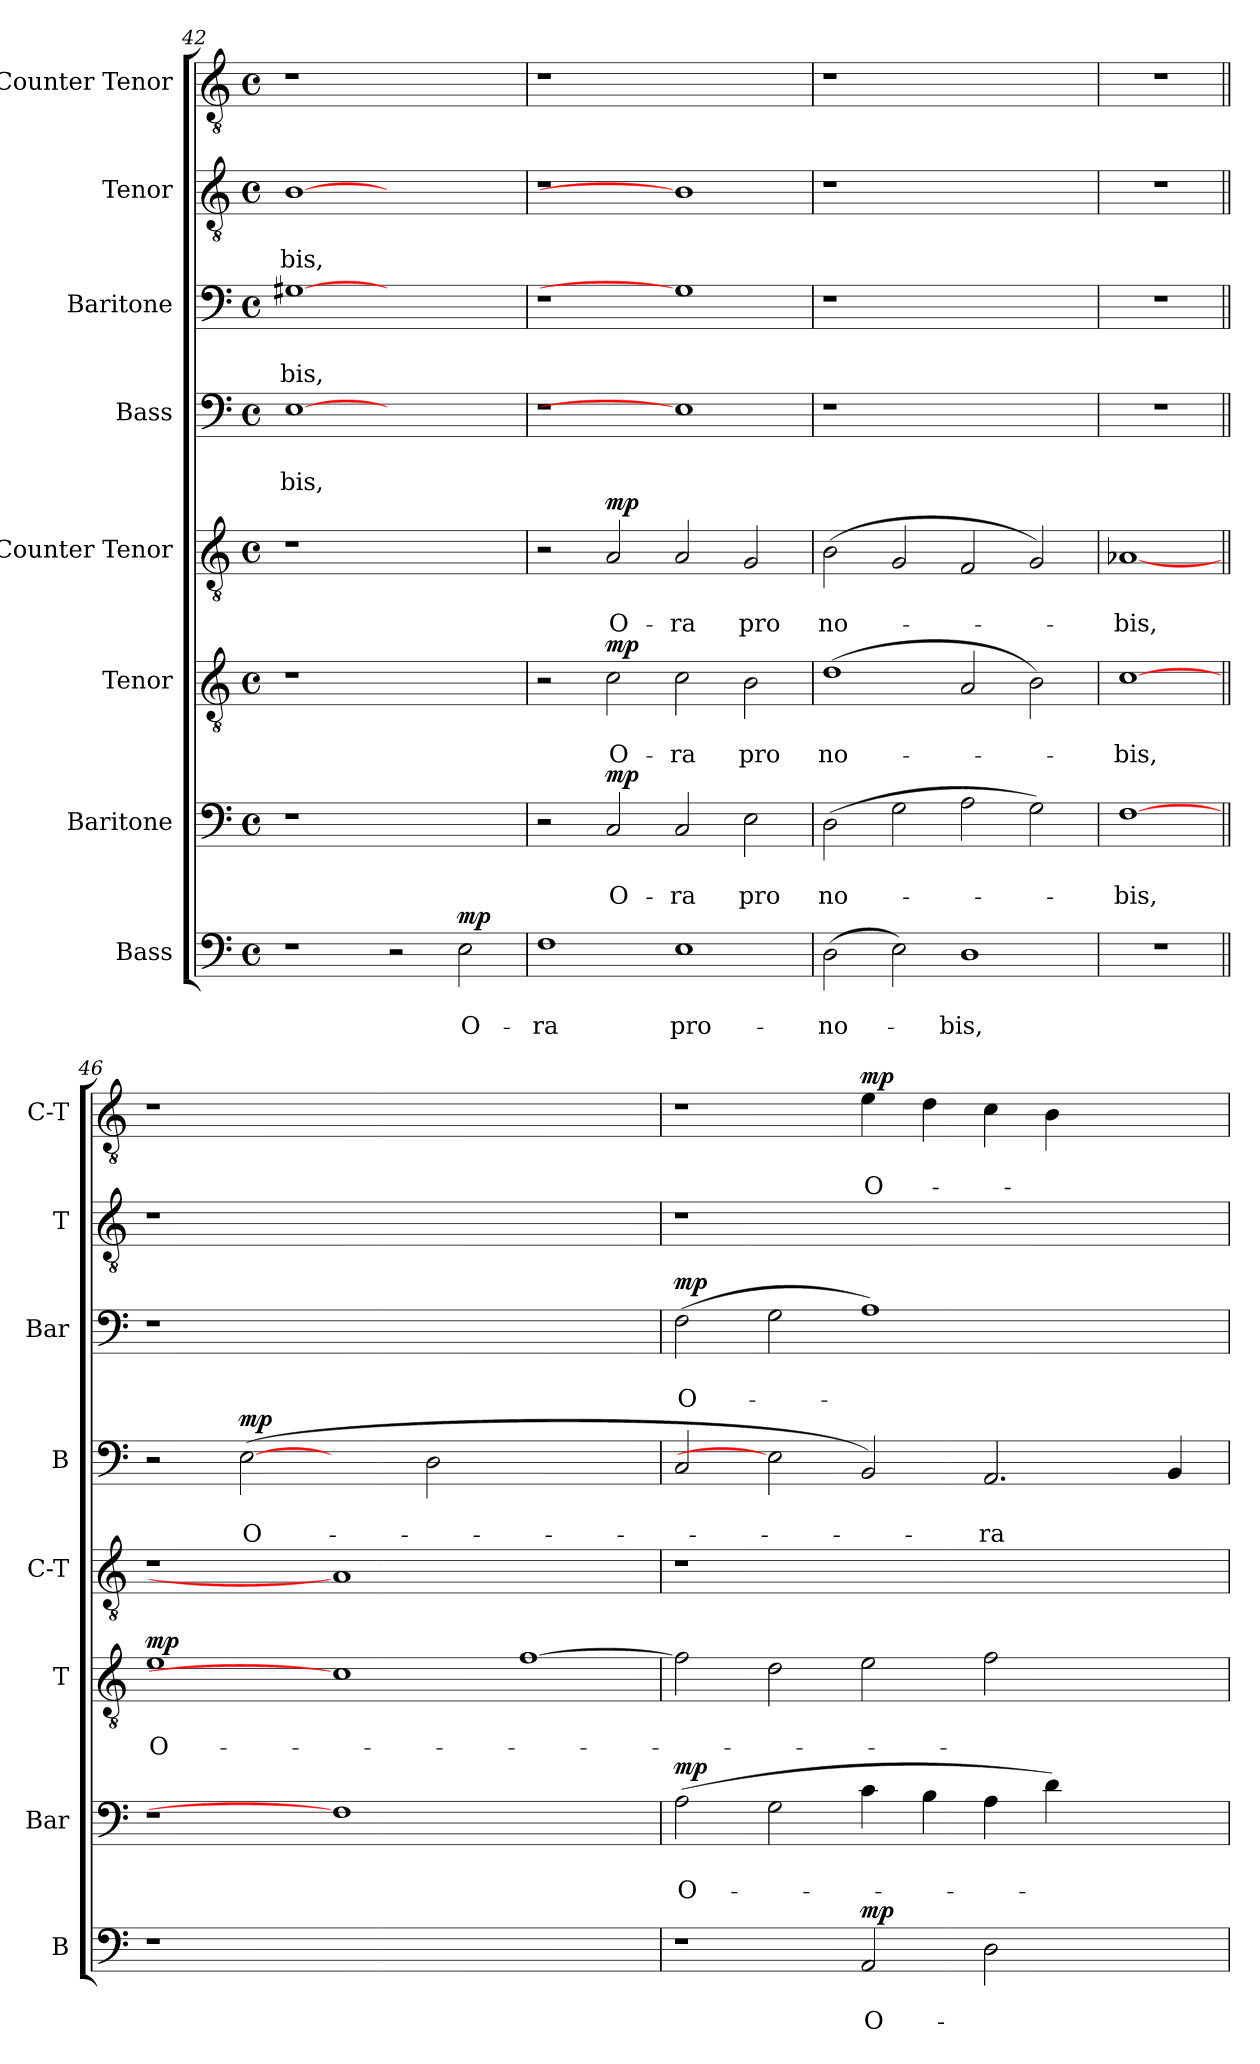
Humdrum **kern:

**kern	**text	**text	**dynam	**kern	**text	**text	**dynam	**kern	**text	**text	**dynam	**kern	**text	**text	**dynam	**kern	**text	**text	**dynam	**kern	**text	**text	**dynam	**kern	**text	**text	**kern	**text	**text	**dynam
*part8	*part8	*part8	*part8	*part7	*part7	*part7	*part7	*part6	*part6	*part6	*part6	*part5	*part5	*part5	*part5	*part4	*part4	*part4	*part4	*part3	*part3	*part3	*part3	*part2	*part2	*part2	*part1	*part1	*part1	*part1
*staff8	*staff8	*staff8	*staff8	*staff7	*staff7	*staff7	*staff7	*staff6	*staff6	*staff6	*staff6	*staff5	*staff5	*staff5	*staff5	*staff4	*staff4	*staff4	*staff4	*staff3	*staff3	*staff3	*staff3	*staff2	*staff2	*staff2	*staff1	*staff1	*staff1	*staff1
*I"Bass	*	*	*	*I"Baritone	*	*	*	*I"Tenor	*	*	*	*I"Counter Tenor	*	*	*	*I"Bass	*	*	*	*I"Baritone	*	*	*	*I"Tenor	*	*	*I"Counter Tenor	*	*	*
*I'B	*	*	*	*I'Bar	*	*	*	*I'T	*	*	*	*I'C-T	*	*	*	*I'B	*	*	*	*I'Bar	*	*	*	*I'T	*	*	*I'C-T	*	*	*
*clefF4	*	*	*	*clefF4	*	*	*	*clefGv2	*	*	*	*clefGv2	*	*	*	*clefF4	*	*	*	*clefF4	*	*	*	*clefGv2	*	*	*clefGv2	*	*	*
*k[]	*	*	*	*k[]	*	*	*	*k[]	*	*	*	*k[]	*	*	*	*k[]	*	*	*	*k[]	*	*	*	*k[]	*	*	*k[]	*	*	*
*C:	*	*	*	*C:	*	*	*	*C:	*	*	*	*C:	*	*	*	*C:	*	*	*	*C:	*	*	*	*C:	*	*	*C:	*	*	*
*M4/4	*	*	*	*M4/4	*	*	*	*M4/4	*	*	*	*M4/4	*	*	*	*M4/4	*	*	*	*M4/4	*	*	*	*M4/4	*	*	*M4/4	*	*	*
*met(c)	*	*	*	*met(c)	*	*	*	*met(c)	*	*	*	*met(c)	*	*	*	*met(c)	*	*	*	*met(c)	*	*	*	*met(c)	*	*	*met(c)	*	*	*
=42	=42	=42	=42	=42	=42	=42	=42	=42	=42	=42	=42	=42	=42	=42	=42	=42	=42	=42	=42	=42	=42	=42	=42	=42	=42	=42	=42	=42	=42	=42
!	!	!	!	!	!	!	!	!	!	!	!	!	!	!	!	!	!	!LO:LY:b	!	!	!	!LO:LY:b	!	!	!	!LO:LY:b	!	!	!	!
1r	.	.	.	1r	.	.	.	1r	.	.	.	1r	.	.	.	[1E	.	-bis,	.	[1G#X	.	-bis,	.	[1B	.	-bis,	1r	.	.	.
2r	.	.	.	1ryy	.	.	.	1ryy	.	.	.	1ryy	.	.	.	1ryy	.	.	.	1ryy	.	.	.	1ryy	.	.	1ryy	.	.	.
!	!	!LO:LY:b	!LO:DY:a	!	!	!	!	!	!	!	!	!	!	!	!	!	!	!	!	!	!	!	!	!	!	!	!	!	!	!
2E\	.	O-	mp	.	.	.	.	.	.	.	.	.	.	.	.	.	.	.	.	.	.	.	.	.	.	.	.	.	.	.
=43	=43	=43	=43	=43	=43	=43	=43	=43	=43	=43	=43	=43	=43	=43	=43	=43	=43	=43	=43	=43	=43	=43	=43	=43	=43	=43	=43	=43	=43	=43
!	!	!LO:LY:b	!	!	!	!	!	!	!	!	!	!	!	!	!	!	!	!	!	!	!	!	!	!	!	!	!	!	!	!
1F	.	-ra	.	2r	.	.	.	2r	.	.	.	2r	.	.	.	1r	.	.	.	1r	.	.	.	1r	.	.	1r	.	.	.
!	!	!	!	!	!	!LO:LY:b	!LO:DY:a	!	!	!LO:LY:b	!LO:DY:a	!	!	!LO:LY:b	!LO:DY:a	!	!	!	!	!	!	!	!	!	!	!	!	!	!	!
.	.	.	.	2C/	.	O-	mp	2c\	.	O-	mp	2A/	.	O-	mp	.	.	.	.	.	.	.	.	.	.	.	.	.	.	.
!	!	!LO:LY:b	!	!	!	!LO:LY:b	!	!	!	!LO:LY:b	!	!	!	!LO:LY:b	!	!	!	!	!	!	!	!	!	!	!	!	!	!	!	!
1E	.	pro-	.	2C/	.	-ra	.	2c\	.	-ra	.	2A/	.	-ra	.	1E]	.	.	.	1G#]	.	.	.	1B]	.	.	1ryy	.	.	.
!	!	!	!	!	!	!LO:LY:b	!	!	!	!LO:LY:b	!	!	!	!LO:LY:b	!	!	!	!	!	!	!	!	!	!	!	!	!	!	!	!
.	.	.	.	2E\	.	pro	.	2B\	.	pro	.	2G/	.	pro	.	.	.	.	.	.	.	.	.	.	.	.	.	.	.	.
=44	=44	=44	=44	=44	=44	=44	=44	=44	=44	=44	=44	=44	=44	=44	=44	=44	=44	=44	=44	=44	=44	=44	=44	=44	=44	=44	=44	=44	=44	=44
!	!	!LO:LY:b	!	!	!	!LO:LY:b	!	!	!	!LO:LY:b	!	!	!	!LO:LY:b	!	!	!	!	!	!	!	!	!	!	!	!	!	!	!	!
(>2D\	.	-no-	.	(>2D\	.	no-	.	(>1d	.	no-	.	(>2B\	.	no-	.	1r	.	.	.	1r	.	.	.	1r	.	.	1r	.	.	.
2E\)	.	.	.	2G\	.	.	.	.	.	.	.	2G/	.	.	.	.	.	.	.	.	.	.	.	.	.	.	.	.	.	.
!	!	!LO:LY:b	!	!	!	!	!	!	!	!	!	!	!	!	!	!	!	!	!	!	!	!	!	!	!	!	!	!	!	!
1D	.	-bis,	.	2A\	.	.	.	2A/	.	.	.	2F/	.	.	.	1ryy	.	.	.	1ryy	.	.	.	1ryy	.	.	1ryy	.	.	.
.	.	.	.	2G\)	.	.	.	2B\)	.	.	.	2G/)	.	.	.	.	.	.	.	.	.	.	.	.	.	.	.	.	.	.
!!LO:PB:g=z
=45	=45	=45	=45	=45	=45	=45	=45	=45	=45	=45	=45	=45	=45	=45	=45	=45	=45	=45	=45	=45	=45	=45	=45	=45	=45	=45	=45	=45	=45	=45
!	!	!	!	!	!	!LO:LY:b	!	!	!	!LO:LY:b	!	!	!	!LO:LY:b	!	!	!	!	!	!	!	!	!	!	!	!	!	!	!	!
1r	.	.	.	[1F	.	-bis,	.	[1c	.	-bis,	.	[1A-X	.	-bis,	.	1r	.	.	.	1r	.	.	.	1r	.	.	1r	.	.	.
=46||	=46||	=46||	=46||	=46||	=46||	=46||	=46||	=46||	=46||	=46||	=46||	=46||	=46||	=46||	=46||	=46||	=46||	=46||	=46||	=46||	=46||	=46||	=46||	=46||	=46||	=46||	=46||	=46||	=46||	=46||
!!LO:REH:place=s1:a:B:fs=9.3:t=E
!	!	!	!	!	!	!	!	!	!	!LO:LY:b	!LO:DY:a	!	!	!	!	!	!	!	!	!	!	!	!	!	!	!	!	!	!	!
1r	.	.	.	1r	.	.	.	1e	.	O-	mp	1r	.	.	.	2r	.	.	.	1r	.	.	.	1r	.	.	1r	.	.	.
!	!	!	!	!	!	!	!	!	!	!	!	!	!	!	!	!	!	!LO:LY:b	!LO:DY:a	!	!	!	!	!	!	!	!	!	!	!
.	.	.	.	.	.	.	.	.	.	.	.	.	.	.	.	(>[2E	.	O-	mp	.	.	.	.	.	.	.	.	.	.	.
0ryy	.	.	.	1F]	.	.	.	1c]	.	.	.	1A-]	.	.	.	2ryy	.	.	.	0ryy	.	.	.	0ryy	.	.	0ryy	.	.	.
.	.	.	.	.	.	.	.	.	.	.	.	.	.	.	.	2D\	.	.	.	.	.	.	.	.	.	.	.	.	.	.
.	.	.	.	1ryy	.	.	.	[1f	.	.	.	1ryy	.	.	.	1ryy	.	.	.	.	.	.	.	.	.	.	.	.	.	.
=47	=47	=47	=47	=47	=47	=47	=47	=47	=47	=47	=47	=47	=47	=47	=47	=47	=47	=47	=47	=47	=47	=47	=47	=47	=47	=47	=47	=47	=47	=47
!	!	!	!	!	!	!LO:LY:b	!LO:DY:a	!	!	!	!	!	!	!	!	!	!	!	!	!	!	!LO:LY:b	!LO:DY:a	!	!	!	!	!	!	!
1r	.	.	.	(>2A\	.	O-	mp	2f\]	.	.	.	1r	.	.	.	2C/	.	.	.	(>2F\	.	O-	mp	1r	.	.	1r	.	.	.
.	.	.	.	2G\	.	.	.	2d\	.	.	.	.	.	.	.	2E]	.	.	.	2G\	.	.	.	.	.	.	.	.	.	.
!	!	!LO:LY:b	!LO:DY:a	!	!	!	!	!	!	!	!	!	!	!	!	!	!	!	!	!	!	!	!	!	!	!	!	!	!LO:LY:b	!LO:DY:a
2AA/	.	O-	mp	4c\	.	.	.	2e\	.	.	.	1.ryy	.	.	.	2BB/)	.	.	.	1A)	.	.	.	1.ryy	.	.	4e\	.	O-	mp
.	.	.	.	4B\	.	.	.	.	.	.	.	.	.	.	.	.	.	.	.	.	.	.	.	.	.	.	4d\	.	.	.
!	!	!	!	!	!	!	!	!	!	!	!	!	!	!	!	!	!	!LO:LY:b	!	!	!	!	!	!	!	!	!	!	!	!
2D\	.	.	.	4A\	.	.	.	2f\	.	.	.	.	.	.	.	2.AA/	.	-ra	.	.	.	.	.	.	.	.	4c\	.	.	.
.	.	.	.	4d\)	.	.	.	.	.	.	.	.	.	.	.	.	.	.	.	.	.	.	.	.	.	.	4B\	.	.	.
2ryy	.	.	.	2ryy	.	.	.	2ryy	.	.	.	.	.	.	.	.	.	.	.	2ryy	.	.	.	.	.	.	2ryy	.	.	.
.	.	.	.	.	.	.	.	.	.	.	.	.	.	.	.	4BB/	.	.	.	.	.	.	.	.	.	.	.	.	.	.
=	=	=	=	=	=	=	=	=	=	=	=	=	=	=	=	=	=	=	=	=	=	=	=	=	=	=	=	=	=	=
*-	*-	*-	*-	*-	*-	*-	*-	*-	*-	*-	*-	*-	*-	*-	*-	*-	*-	*-	*-	*-	*-	*-	*-	*-	*-	*-	*-	*-	*-	*-
